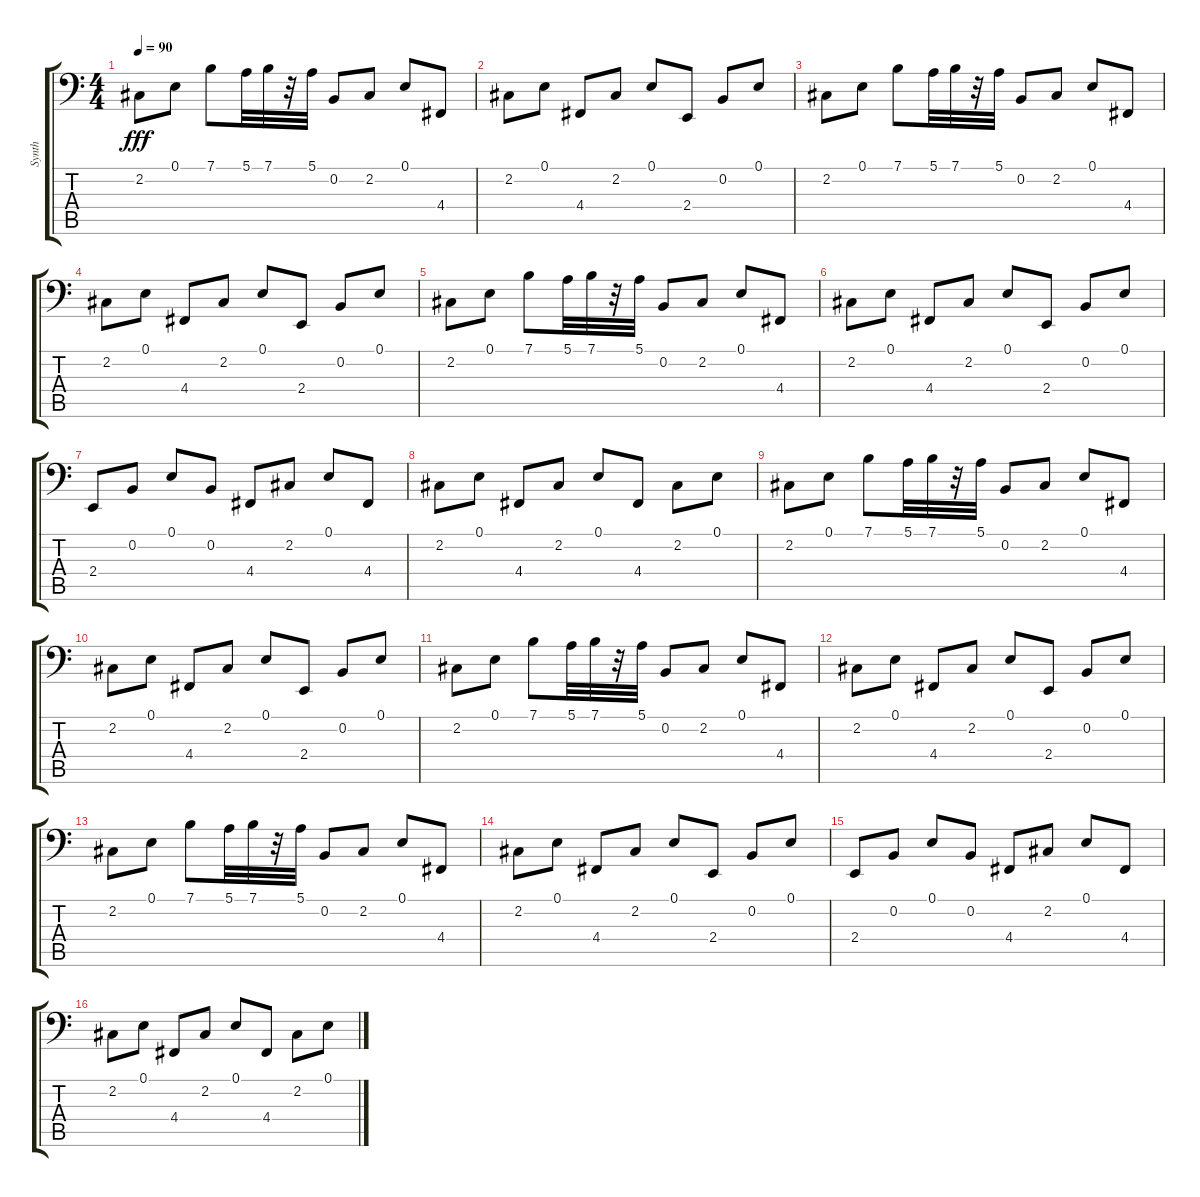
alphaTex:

\track ("Synth" "Synth") {instrument drawbarorgan}
\staff {score tabs}
\tuning (E3 B2 G2 D2 A1 E1) {hide}
\ts (4 4)
\tempo 90
\clef f4
\ks c
2.2.8{dy fff volume 8 instrument harpsichord} 0.1.8 7.1.8 5.1.32 7.1.32 r.32 5.1.32 0.2.8 2.2.8 0.1.8 4.4.8 |
2.2.8 0.1.8 4.4.8 2.2.8 0.1.8 2.4.8 0.2.8 0.1.8 |
2.2.8 0.1.8 7.1.8 5.1.32 7.1.32 r.32 5.1.32 0.2.8 2.2.8 0.1.8 4.4.8 |
2.2.8 0.1.8 4.4.8 2.2.8 0.1.8 2.4.8 0.2.8 0.1.8 |
2.2.8 0.1.8 7.1.8 5.1.32 7.1.32 r.32 5.1.32 0.2.8 2.2.8 0.1.8 4.4.8 |
2.2.8 0.1.8 4.4.8 2.2.8 0.1.8 2.4.8 0.2.8 0.1.8 |
2.4.8 0.2.8 0.1.8 0.2.8 4.4.8 2.2.8 0.1.8 4.4.8 |
2.2.8 0.1.8 4.4.8 2.2.8 0.1.8 4.4.8 2.2.8 0.1.8 |
2.2.8 0.1.8 7.1.8 5.1.32 7.1.32 r.32 5.1.32 0.2.8 2.2.8 0.1.8 4.4.8 |
2.2.8 0.1.8 4.4.8 2.2.8 0.1.8 2.4.8 0.2.8 0.1.8 |
2.2.8{instrument harpsichord} 0.1.8 7.1.8 5.1.32 7.1.32 r.32 5.1.32 0.2.8 2.2.8 0.1.8 4.4.8 |
2.2.8 0.1.8 4.4.8 2.2.8 0.1.8 2.4.8 0.2.8 0.1.8 |
2.2.8 0.1.8 7.1.8 5.1.32 7.1.32 r.32 5.1.32 0.2.8 2.2.8 0.1.8 4.4.8 |
2.2.8 0.1.8 4.4.8 2.2.8 0.1.8 2.4.8 0.2.8 0.1.8 |
2.4.8 0.2.8 0.1.8 0.2.8 4.4.8 2.2.8 0.1.8 4.4.8 |
2.2.8 0.1.8 4.4.8 2.2.8 0.1.8 4.4.8 2.2.8 0.1.8
